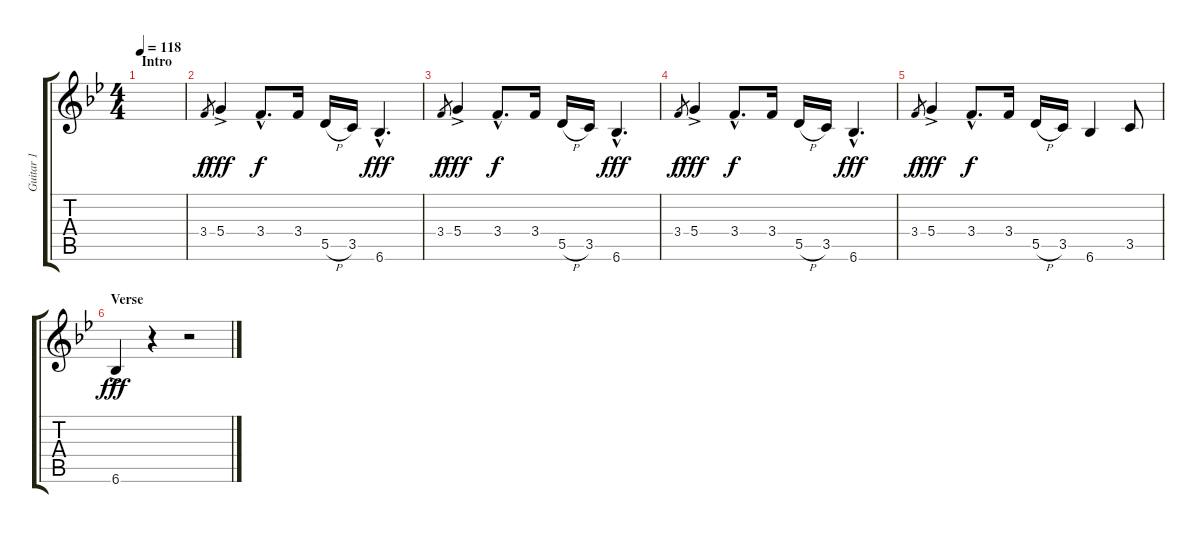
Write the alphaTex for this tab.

\track ("Guitar 1" "Guitar 1") {instrument distortionguitar}
\staff {score tabs}
\tuning (E4 B3 G3 D3 A2 E2) {hide}
\ts (4 4)
\section ("" "Intro")
\tempo 118
\clef g2
\ks bb
|
3.4.8{gr} 5.4{ac}.4{dy fff} 3.4{hac}.8{d dy f} 3.4.16 5.5{h}.16 3.5.16 6.6{hac}.4{d dy fff} |
3.4.8{gr dy f} 5.4{ac}.4{dy fff} 3.4{hac}.8{d dy f} 3.4.16 5.5{h}.16 3.5.16 6.6{hac}.4{d dy fff} |
3.4.8{gr dy f} 5.4{ac}.4{dy fff} 3.4{hac}.8{d dy f} 3.4.16 5.5{h}.16 3.5.16 6.6{hac}.4{d dy fff} |
3.4.8{gr dy f} 5.4{ac}.4{dy fff} 3.4{hac}.8{d dy f} 3.4.16 5.5{h}.16 3.5.16 6.6.4 3.5.8 |
\section ("" "Verse")
6.6{ac}.4{dy fff} r.4 r.2
